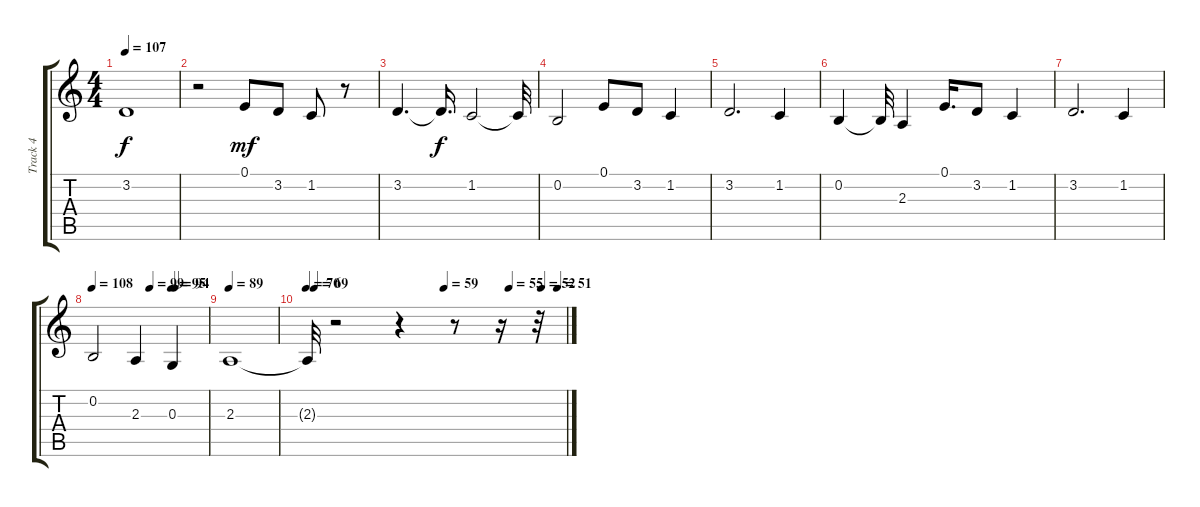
\track ("Track 4" "Track 4") {instrument choiraahs}
\staff {score tabs}
\tuning (E4 B3 G3 D3 A2 E2) {hide}
\ts (4 4)
\tempo 107
\clef g2
\ks c
3.2.1{dy f} |
r.2 0.1.8{dy mf} 3.2.8 1.2.8 r.8 |
3.2.4{d} 3.2{t}.16{d dy f} 1.2.2 1.2{t}.32 |
0.2.2 0.1.8 3.2.8 1.2.4 |
3.2.2{d} 1.2.4 |
0.2.4 0.2{t}.32 2.3.4 0.1.16{d} 3.2.8 1.2.4 |
3.2.2{d} 1.2.4 |
\tempo 108
\tempo (99 0.5)
\tempo (95 0.6875)
\tempo (94 0.71875)
0.2.2 2.3.4 0.3.4 |
\tempo 89
2.3.1 |
\tempo 70
\tempo (69 0.03125)
\tempo (59 0.53125)
\tempo (55 0.78125)
\tempo (52 0.90625)
\tempo (51 0.96875)
2.3{t}.32 r.2 r.4 r.8 r.16 r.32
